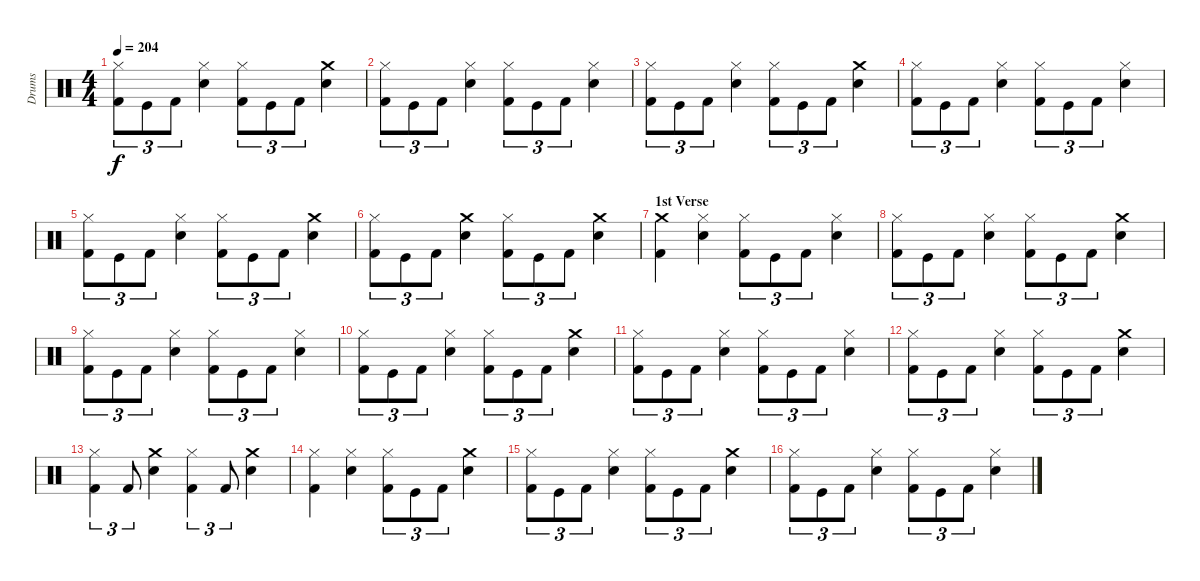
\track ("Drums" "Drums") {instrument percussion}
\staff {score}
\articulation defaults
\ts (4 4)
\tempo 204
\clef neutral
\ks c
("Hi-Hat (closed)" "Kick (hit) 2").8{tu (3 2) dy f} "Kick (hit)".8{tu (3 2)} "Kick (hit) 2".8{tu (3 2)} ("Snare (hit) 2" "Hi-Hat (closed)").4 ("Hi-Hat (closed)" "Kick (hit) 2").8{tu (3 2)} "Kick (hit)".8{tu (3 2)} "Kick (hit) 2".8{tu (3 2)} ("Crash medium (hit)" "Snare (hit) 2").4 |
("Hi-Hat (closed)" "Kick (hit) 2").8{tu (3 2)} "Kick (hit)".8{tu (3 2)} "Kick (hit) 2".8{tu (3 2)} ("Snare (hit) 2" "Hi-Hat (closed)").4 ("Hi-Hat (closed)" "Kick (hit) 2").8{tu (3 2)} "Kick (hit)".8{tu (3 2)} "Kick (hit) 2".8{tu (3 2)} ("Hi-Hat (closed)" "Snare (hit) 2").4 |
("Hi-Hat (closed)" "Kick (hit) 2").8{tu (3 2)} "Kick (hit)".8{tu (3 2)} "Kick (hit) 2".8{tu (3 2)} ("Snare (hit) 2" "Hi-Hat (closed)").4 ("Hi-Hat (closed)" "Kick (hit) 2").8{tu (3 2)} "Kick (hit)".8{tu (3 2)} "Kick (hit) 2".8{tu (3 2)} ("Crash medium (hit)" "Snare (hit) 2").4 |
("Hi-Hat (closed)" "Kick (hit) 2").8{tu (3 2)} "Kick (hit)".8{tu (3 2)} "Kick (hit) 2".8{tu (3 2)} ("Snare (hit) 2" "Hi-Hat (closed)").4 ("Hi-Hat (closed)" "Kick (hit) 2").8{tu (3 2)} "Kick (hit)".8{tu (3 2)} "Kick (hit) 2".8{tu (3 2)} ("Hi-Hat (closed)" "Snare (hit) 2").4 |
("Hi-Hat (closed)" "Kick (hit) 2").8{tu (3 2)} "Kick (hit)".8{tu (3 2)} "Kick (hit) 2".8{tu (3 2)} ("Snare (hit) 2" "Hi-Hat (closed)").4 ("Hi-Hat (closed)" "Kick (hit) 2").8{tu (3 2)} "Kick (hit)".8{tu (3 2)} "Kick (hit) 2".8{tu (3 2)} ("Crash medium (hit)" "Snare (hit) 2").4 |
("Hi-Hat (closed)" "Kick (hit) 2").8{tu (3 2)} "Kick (hit)".8{tu (3 2)} "Kick (hit) 2".8{tu (3 2)} ("Crash medium (hit)" "Snare (hit) 2").4 ("Hi-Hat (closed)" "Kick (hit) 2").8{tu (3 2)} "Kick (hit)".8{tu (3 2)} "Kick (hit) 2".8{tu (3 2)} ("Crash medium (hit)" "Snare (hit) 2").4 |
\section ("" "1st Verse")
("Crash medium (hit)" "Kick (hit) 2").4 ("Snare (hit) 2" "Hi-Hat (closed)").4 ("Hi-Hat (closed)" "Kick (hit) 2").8{tu (3 2)} "Kick (hit)".8{tu (3 2)} "Kick (hit) 2".8{tu (3 2)} ("Hi-Hat (closed)" "Snare (hit) 2").4 |
("Hi-Hat (closed)" "Kick (hit) 2").8{tu (3 2)} "Kick (hit)".8{tu (3 2)} "Kick (hit) 2".8{tu (3 2)} ("Snare (hit) 2" "Hi-Hat (closed)").4 ("Hi-Hat (closed)" "Kick (hit) 2").8{tu (3 2)} "Kick (hit)".8{tu (3 2)} "Kick (hit) 2".8{tu (3 2)} ("Crash medium (hit)" "Snare (hit) 2").4 |
("Hi-Hat (closed)" "Kick (hit) 2").8{tu (3 2)} "Kick (hit)".8{tu (3 2)} "Kick (hit) 2".8{tu (3 2)} ("Snare (hit) 2" "Hi-Hat (closed)").4 ("Hi-Hat (closed)" "Kick (hit) 2").8{tu (3 2)} "Kick (hit)".8{tu (3 2)} "Kick (hit) 2".8{tu (3 2)} ("Hi-Hat (closed)" "Snare (hit) 2").4 |
("Hi-Hat (closed)" "Kick (hit) 2").8{tu (3 2)} "Kick (hit)".8{tu (3 2)} "Kick (hit) 2".8{tu (3 2)} ("Snare (hit) 2" "Hi-Hat (closed)").4 ("Hi-Hat (closed)" "Kick (hit) 2").8{tu (3 2)} "Kick (hit)".8{tu (3 2)} "Kick (hit) 2".8{tu (3 2)} ("Crash medium (hit)" "Snare (hit) 2").4 |
("Hi-Hat (closed)" "Kick (hit) 2").8{tu (3 2)} "Kick (hit)".8{tu (3 2)} "Kick (hit) 2".8{tu (3 2)} ("Snare (hit) 2" "Hi-Hat (closed)").4 ("Hi-Hat (closed)" "Kick (hit) 2").8{tu (3 2)} "Kick (hit)".8{tu (3 2)} "Kick (hit) 2".8{tu (3 2)} ("Hi-Hat (closed)" "Snare (hit) 2").4 |
("Hi-Hat (closed)" "Kick (hit) 2").8{tu (3 2)} "Kick (hit)".8{tu (3 2)} "Kick (hit) 2".8{tu (3 2)} ("Snare (hit) 2" "Hi-Hat (closed)").4 ("Hi-Hat (closed)" "Kick (hit) 2").8{tu (3 2)} "Kick (hit)".8{tu (3 2)} "Kick (hit) 2".8{tu (3 2)} ("Crash medium (hit)" "Snare (hit) 2").4 |
("Kick (hit) 2" "Hi-Hat (closed)").4{tu (3 2)} "Kick (hit) 2".8{tu (3 2)} ("Crash medium (hit)" "Snare (hit) 2").4 ("Kick (hit) 2" "Hi-Hat (closed)").4{tu (3 2)} "Kick (hit) 2".8{tu (3 2)} ("Crash medium (hit)" "Snare (hit) 2").4 |
("Hi-Hat (closed)" "Kick (hit) 2").4 ("Snare (hit) 2" "Hi-Hat (closed)").4 ("Hi-Hat (closed)" "Kick (hit) 2").8{tu (3 2)} "Kick (hit)".8{tu (3 2)} "Kick (hit) 2".8{tu (3 2)} ("Crash medium (hit)" "Snare (hit) 2").4 |
("Hi-Hat (closed)" "Kick (hit) 2").8{tu (3 2)} "Kick (hit)".8{tu (3 2)} "Kick (hit) 2".8{tu (3 2)} ("Snare (hit) 2" "Hi-Hat (closed)").4 ("Hi-Hat (closed)" "Kick (hit) 2").8{tu (3 2)} "Kick (hit)".8{tu (3 2)} "Kick (hit) 2".8{tu (3 2)} ("Crash medium (hit)" "Snare (hit) 2").4 |
("Hi-Hat (closed)" "Kick (hit) 2").8{tu (3 2)} "Kick (hit)".8{tu (3 2)} "Kick (hit) 2".8{tu (3 2)} ("Snare (hit) 2" "Hi-Hat (closed)").4 ("Hi-Hat (closed)" "Kick (hit) 2").8{tu (3 2)} "Kick (hit)".8{tu (3 2)} "Kick (hit) 2".8{tu (3 2)} ("Hi-Hat (closed)" "Snare (hit) 2").4
